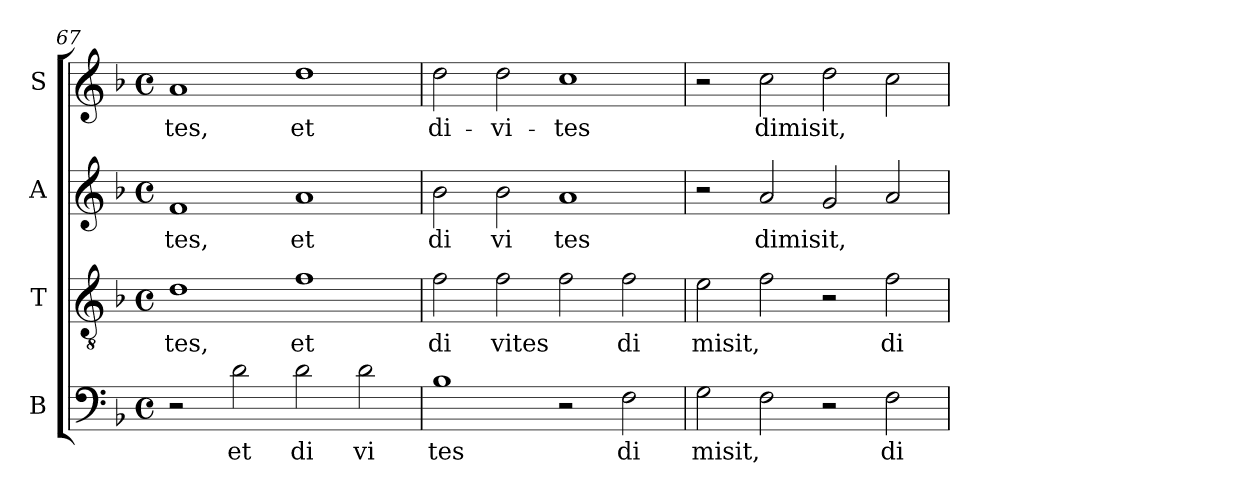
**kern	**text	**kern	**text	**kern	**text	**kern	**text
*part4	*part4	*part3	*part3	*part2	*part2	*part1	*part1
*staff4	*staff4	*staff3	*staff3	*staff2	*staff2	*staff1	*staff1
*I"B	*	*I"T	*	*I"A	*	*I"S	*
*I'B	*	*I'T	*	*I'A	*	*I'S	*
!!LO:LB:g=z
*clefF4	*	*clefGv2	*	*clefG2	*	*clefG2	*
*k[b-]	*	*k[b-]	*	*k[b-]	*	*k[b-]	*
*F:	*	*F:	*	*F:	*	*F:	*
*M4/4	*	*M4/4	*	*M4/4	*	*M4/4	*
*met(c)	*	*met(c)	*	*met(c)	*	*met(c)	*
=67	=67	=67	=67	=67	=67	=67	=67
!	!	!	!LO:LY:b:cj	!	!LO:LY:b:cj	!	!LO:LY:b:cj
2r	.	1d	tes,	1f	tes,	1a	tes,
!	!LO:LY:b:cj	!	!	!	!	!	!
2d\	et	.	.	.	.	.	.
!	!LO:LY:b:cj	!	!LO:LY:b:cj	!	!LO:LY:b:cj	!	!LO:LY:b:cj
2d\	di	1f	et	1a	et	1dd	et
!	!LO:LY:b:cj	!	!	!	!	!	!
2d\	vi	.	.	.	.	.	.
=68	=68	=68	=68	=68	=68	=68	=68
!	!LO:LY:b:cj	!	!LO:LY:b:cj	!	!LO:LY:b:cj	!	!LO:LY:b:cj
1B-	tes	2f\	di	2b-\	di	2dd\	di-
!	!	!	!LO:LY:b	!	!LO:LY:b:cj	!	!LO:LY:b:cj
.	.	2f\	vites	2b-\	vi	2dd\	-vi-
!	!	!	!	!	!LO:LY:b:cj	!	!LO:LY:b:cj
2r	.	2f\	.	1a	tes	1cc	-tes
!	!LO:LY:b:cj	!	!LO:LY:b:cj	!	!	!	!
2F\	di	2f\	di	.	.	.	.
=69	=69	=69	=69	=69	=69	=69	=69
!	!LO:LY:b	!	!LO:LY:b	!	!	!	!
2G\	misit,	2e\	misit,	2r	.	2r	.
!	!	!	!	!	!LO:LY:b	!	!LO:LY:b
2F\	.	2f\	.	2a/	dimisit,	2cc\	dimisit,
2r	.	2r	.	2g/	.	2dd\	.
!	!LO:LY:b:cj	!	!LO:LY:b:cj	!	!	!	!
2F\	di	2f\	di	2a/	.	2cc\	.
=	=	=	=	=	=	=	=
*-	*-	*-	*-	*-	*-	*-	*-
